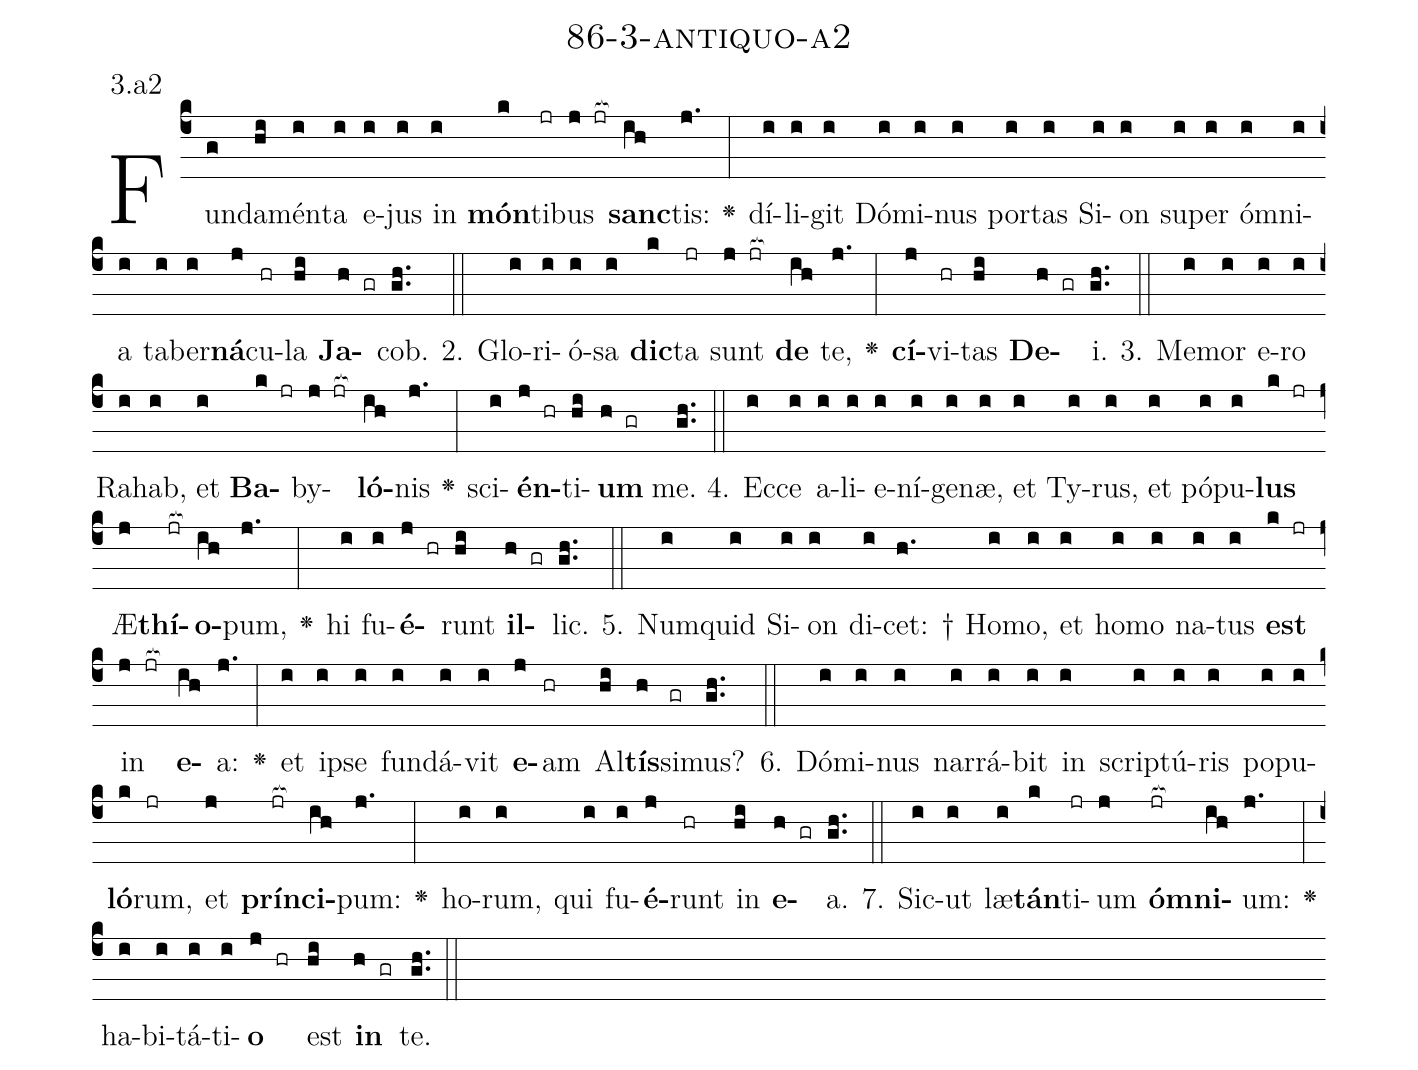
name: 86-3-antiquo-a2;
annotation: 3.a2;
%%
(c4)Fun(g)da(hi)mén(i)ta(i) e(i)jus(i) in(i) <b>món</b>(k)ti(jr)bus(j jr[ocb:1{]) <b>sanc</b>(ih[ocb:0}])tis:(j.) <v>\greheightstar</v>(:) dí(i)li(i)git(i) Dó(i)mi(i)nus(i) por(i)tas(i) Si(i)on(i) su(i)per(i) óm(i)ni(i)a(i) ta(i)ber(i)<b>ná</b>(j)cu(hr)la(hi) <b>Ja</b>(h gr)cob.(gh..) (::)
2. Glo(i)ri(i)ó(i)sa(i) <b>dic</b>(k)ta(jr) sunt(j jr[ocb:1{]) <b>de</b>(ih[ocb:0}]) te,(j.) <v>\greheightstar</v>(:) <b>cí</b>(j)vi(hr)tas(hi) <b>De</b>(h gr)i.(gh..) (::)
3. Me(i)mor(i) e(i)ro(i) Ra(i)hab,(i) et(i) <b>Ba</b>(k jr)by(j jr[ocb:1{])<b>ló</b>(ih[ocb:0}])nis(j.) <v>\greheightstar</v>(:) sci(i)<b>én</b>(j hr)ti(hi)<b>um</b>(h gr) me.(gh..) (::)
4. Ec(i)ce(i) a(i)li(i)e(i)ní(i)ge(i)næ,(i) et(i) Ty(i)rus,(i) et(i) pó(i)pu(i)<b>lus</b>(k jr) Æ(j)<b>thí</b>(jr[ocb:1{])<b>o</b>(ih[ocb:0}])pum,(j.) <v>\greheightstar</v>(:) hi(i) fu(i)<b>é</b>(j hr)runt(hi) <b>il</b>(h gr)lic.(gh..) (::)
5. Num(i)quid(i) Si(i)on(i) di(i)cet: †(h.) Ho(i)mo,(i) et(i) ho(i)mo(i) na(i)tus(i) <b>est</b>(k jr) in(j jr[ocb:1{]) <b>e</b>(ih[ocb:0}])a:(j.) <v>\greheightstar</v>(:) et(i) ip(i)se(i) fun(i)dá(i)vit(i) <b>e</b>(j)am(hr) Al(hi)<b>tís</b>(h)si(gr)mus?(gh..) (::)
6. Dó(i)mi(i)nus(i) nar(i)rá(i)bit(i) in(i) scrip(i)tú(i)ris(i) po(i)pu(i)<b>ló</b>(k)rum,(jr) et(j) <b>prín</b>(jr[ocb:1{])<b>ci</b>(ih[ocb:0}])pum:(j.) <v>\greheightstar</v>(:) ho(i)rum,(i) qui(i) fu(i)<b>é</b>(j)runt(hr) in(hi) <b>e</b>(h gr)a.(gh..) (::)
7. Sic(i)ut(i) læ(i)<b>tán</b>(k)ti(jr)um(j) <b>óm</b>(jr[ocb:1{])<b>ni</b>(ih[ocb:0}])um:(j.) <v>\greheightstar</v>(:) ha(i)bi(i)tá(i)ti(i)<b>o</b>(j hr) est(hi) <b>in</b>(h gr) te.(gh..) (::)
